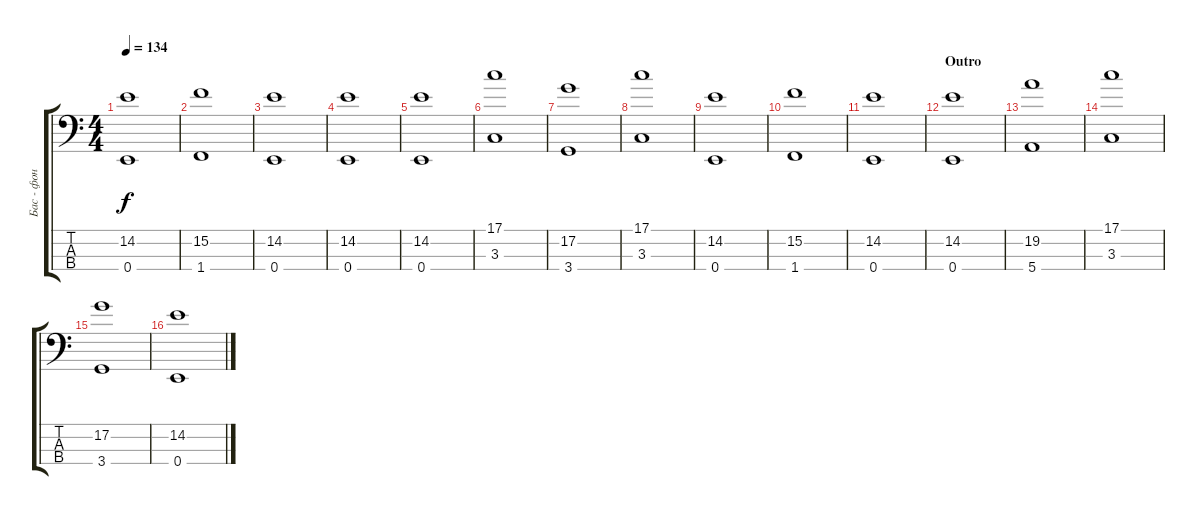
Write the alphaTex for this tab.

\track ("Бас - фон" "Бас - фон") {instrument electricbassfinger}
\staff {score tabs}
\tuning (G2 D2 A1 E1) {hide}
\ts (4 4)
\tempo 134
\clef f4
\ks c
(14.2 0.4).1{dy f} |
(15.2 1.4).1 |
(14.2 0.4).1 |
(14.2 0.4).1 |
(14.2 0.4).1 |
(17.1 3.3).1 |
(17.2 3.4).1 |
(17.1 3.3).1 |
(14.2 0.4).1 |
(15.2 1.4).1 |
(14.2 0.4).1 |
\section ("" "Outro")
(14.2 0.4).1 |
(19.2 5.4).1 |
(17.1 3.3).1 |
(17.2 3.4).1 |
(14.2 0.4).1
